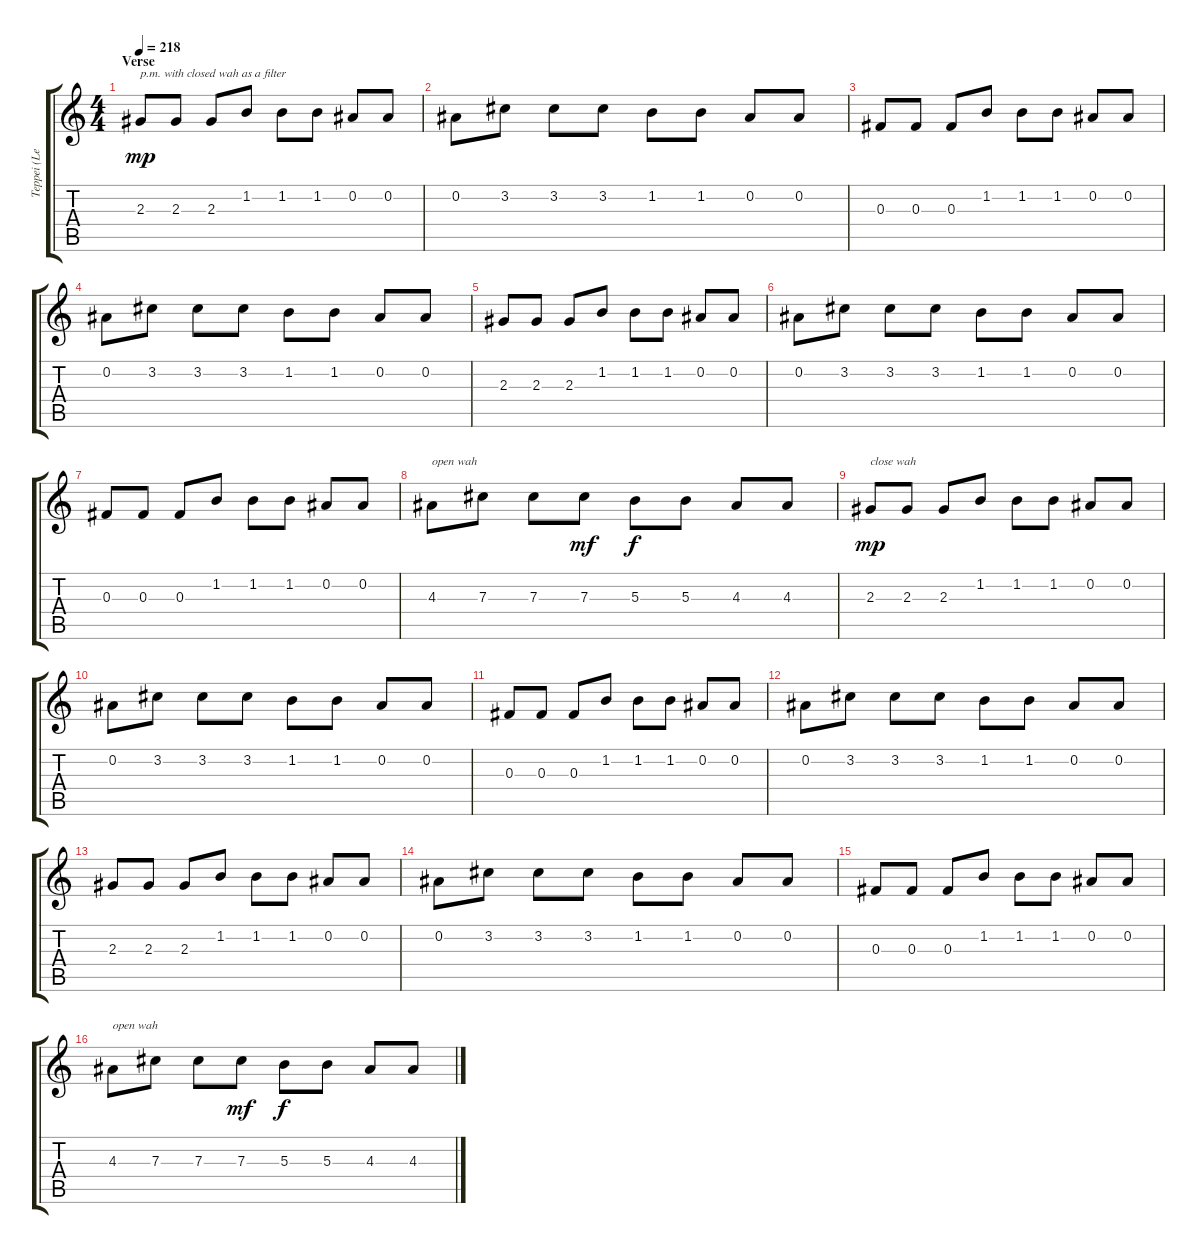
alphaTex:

\track ("Teppei (Lead)" "Teppei (Le") {instrument overdrivenguitar}
\staff {score tabs}
\tuning (Eb4 Bb3 Gb3 Db3 Ab2 Db2) {hide}
\ts (4 4)
\section ("" "Verse")
\tempo 218
\clef g2
\ks c
2.3.8{txt "p.m. with closed wah as a filter" dy mp} 2.3.8 2.3.8 1.2.8 1.2.8 1.2.8 0.2.8 0.2.8 |
0.2.8 3.2.8 3.2.8 3.2.8 1.2.8 1.2.8 0.2.8 0.2.8 |
0.3.8 0.3.8 0.3.8 1.2.8 1.2.8 1.2.8 0.2.8 0.2.8 |
0.2.8 3.2.8 3.2.8 3.2.8 1.2.8 1.2.8 0.2.8 0.2.8 |
2.3.8 2.3.8 2.3.8 1.2.8 1.2.8 1.2.8 0.2.8 0.2.8 |
0.2.8 3.2.8 3.2.8 3.2.8 1.2.8 1.2.8 0.2.8 0.2.8 |
0.3.8 0.3.8 0.3.8 1.2.8 1.2.8 1.2.8 0.2.8 0.2.8 |
4.3.8{txt "open wah"} 7.3.8 7.3.8 7.3.8{dy mf} 5.3.8{dy f} 5.3.8 4.3.8 4.3.8 |
2.3.8{txt "close wah" dy mp} 2.3.8 2.3.8 1.2.8 1.2.8 1.2.8 0.2.8 0.2.8 |
0.2.8 3.2.8 3.2.8 3.2.8 1.2.8 1.2.8 0.2.8 0.2.8 |
0.3.8 0.3.8 0.3.8 1.2.8 1.2.8 1.2.8 0.2.8 0.2.8 |
0.2.8 3.2.8 3.2.8 3.2.8 1.2.8 1.2.8 0.2.8 0.2.8 |
2.3.8 2.3.8 2.3.8 1.2.8 1.2.8 1.2.8 0.2.8 0.2.8 |
0.2.8 3.2.8 3.2.8 3.2.8 1.2.8 1.2.8 0.2.8 0.2.8 |
0.3.8 0.3.8 0.3.8 1.2.8 1.2.8 1.2.8 0.2.8 0.2.8 |
4.3.8{txt "open wah"} 7.3.8 7.3.8 7.3.8{dy mf} 5.3.8{dy f} 5.3.8 4.3.8 4.3.8
